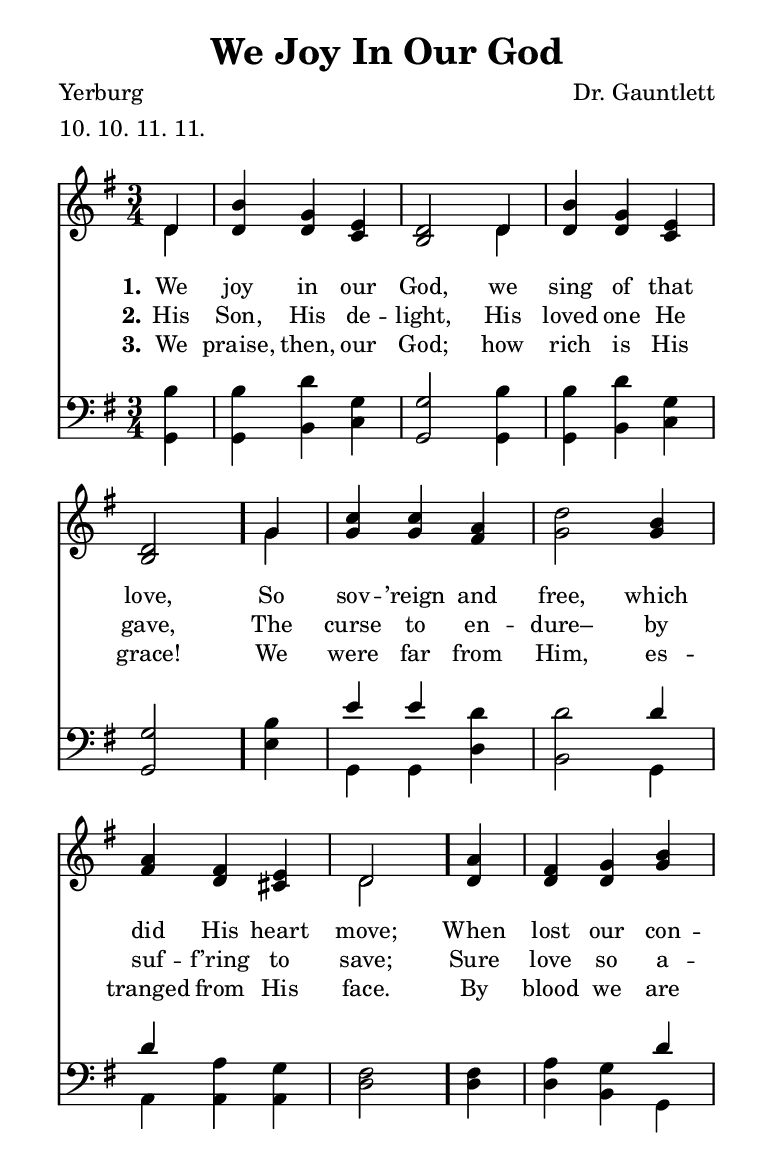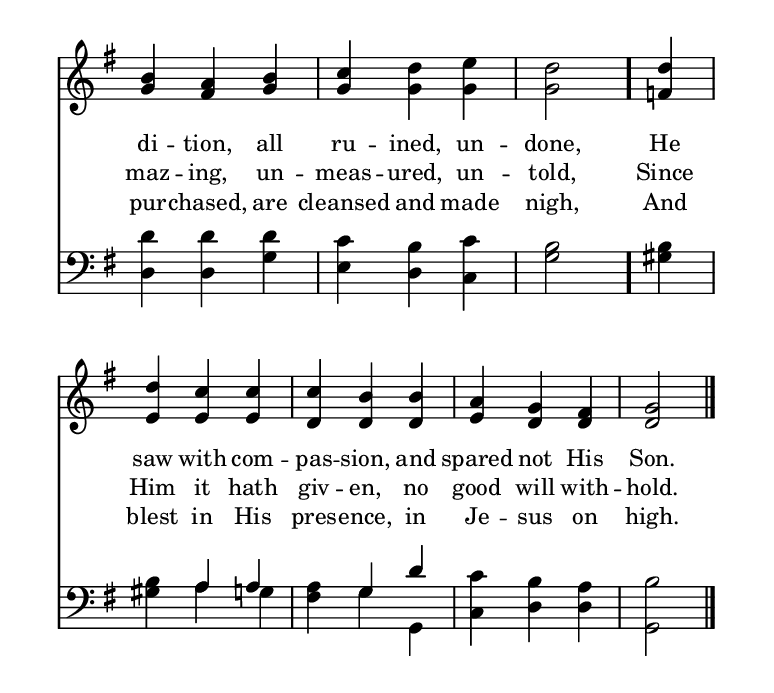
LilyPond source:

\include "common/global.ily"
\paper {
  \include "common/paper.ily"
  ragged-bottom = ##t
  systems-per-page = #(cond (is-eogsized 2) (#t #f))
  system-count = #(cond (is-eogsized 4) (#t #f))
}

\header{
  hymnnumber = "265"
  title = "We Joy In Our God"
  tunename = "Houghton"
  meter = "10. 10. 11. 11."
  poet = "Yerburg"
  composer = "Dr. Gauntlett"
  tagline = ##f
}

global = {
  \include "common/overrides.ily"
  \override Staff.TimeSignature.style = #'numbered
  \time 3/4
  \override Score.MetronomeMark.transparent = ##t % hide all fermata changes too
  \tempo 4=80
  \key g \major
  \partial 4
  \autoBeamOff
}

notesSoprano = {
\global
\relative c' {

  d4 | b' g e | d2 d4 | b' g e | d2 \eogbreak
  g4 | c c a | d2 b4 | a fis e | d2 \eogbreak
  a'4 | fis g b | b a b | c d e | d2 \eogbreak
  d4 | d c c | c b b | a g fis | g2

  \bar "|."

}
}

notesAlto = {
\global
\relative e' {

  d4 | d d c | b2 d4 | d d c | b2
  g'4 | g g fis | g2 g4 | fis d cis | d2
  d4 | d d g | g fis g | g g g | g2
  f4 | e e e | d d d | e d d | d2

}
}

notesTenor = {
\global
\relative a {

  b4 | b d g, | g2 b4 | b d g, | g2
  b4 | e e d | d2 d4 | d a g | fis2
  fis4 | a g d' | d d d | c b c | b2
  b4 | b a a | a g d' | c b a | b2

}
}

notesBass = {
\global
\relative f, {

  g4 | g b c | g2 g4 | g b c | g2
  e'4 | g, g d' | b2 g4 | a4 a a | d2
  d4 | d b g | d' d g | e d c | g'2
  gis4 | gis a g | fis g g, | c d d | g,2

}
}

wordsA = \lyricmode {
\set stanza = "1."

We joy in our God, we sing of that love, \bar "."
So sov -- ’reign and free, which did His heart move; \bar "."
When lost our con -- di -- tion, all ru -- ined, un -- done, \bar "."
He saw with com -- pas -- sion, and spared not His Son. \bar "."

}

wordsB = \lyricmode {
\set stanza = "2."

His Son, His de -- light, His loved one He gave,
The curse to en -- dure– by suf -- f’ring to save;
Sure love so a -- maz -- ing, un -- meas -- ured, un -- told,
Since Him it hath giv -- en, no good will with -- hold.

}

wordsC = \lyricmode {
\set stanza = "3."

We praise, then, our God; how rich is His grace!
We were far from Him, es -- tranged from His face.
By blood we are pur -- chased, are cleansed and made nigh,
And blest in His pres -- ence, in Je -- sus on high.

}

\score {
  \context ChoirStaff <<
    \context Staff = upper <<
      \set Staff.autoBeaming = ##f
      \set ChoirStaff.systemStartDelimiter = #'SystemStartBar
      \set ChoirStaff.printPartCombineTexts = ##f
      \partcombine #'(2 . 9) \notesSoprano \notesAlto
      \context NullVoice = sopranos { \voiceOne << \notesSoprano >> }
      \context NullVoice = altos { \voiceTwo << \notesAlto >> }
      \context Lyrics = one   \lyricsto sopranos \wordsA
      \context Lyrics = two   \lyricsto sopranos \wordsB
      \context Lyrics = three \lyricsto sopranos \wordsC
    >>
    \context Staff = men <<
      \set Staff.autoBeaming = ##f
      \clef bass
      \set ChoirStaff.printPartCombineTexts = ##f
      \partcombine #'(2 . 9) \notesTenor \notesBass
      \context NullVoice = tenors { \voiceOne << \notesTenor >> }
      \context NullVoice = basses { \voiceTwo << \notesBass >> }
    >>
  >>
  \layout {
    \include "common/layout.ily"
  }
  \midi{
    \include "common/midi.ily"
  }
}

\version "2.19.49"  % necessary for upgrading to future LilyPond versions.

% vi:set et ts=2 sw=2 ai nocindent syntax=lilypond:
